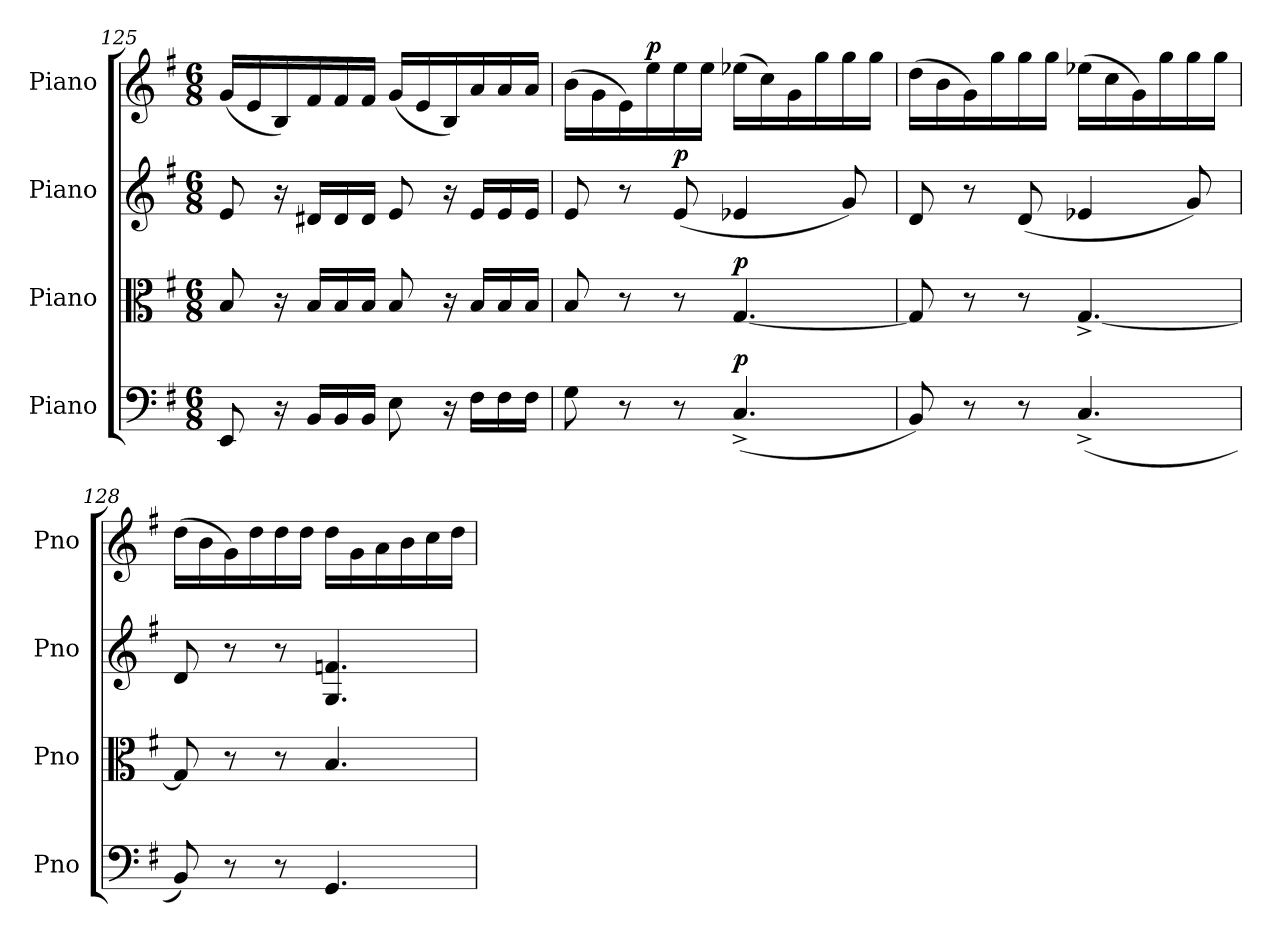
**kern	**dynam	**kern	**dynam	**kern	**dynam	**kern	**dynam
*part4	*part4	*part3	*part3	*part2	*part2	*part1	*part1
*staff4	*staff4	*staff3	*staff3	*staff2	*staff2	*staff1	*staff1
*I"Piano	*	*I"Piano	*	*I"Piano	*	*I"Piano	*
*I'Pno	*	*I'Pno	*	*I'Pno	*	*I'Pno	*
*clefF4	*	*clefC3	*	*clefG2	*	*clefG2	*
*k[f#]	*	*k[f#]	*	*k[f#]	*	*k[f#]	*
*M6/8	*	*M6/8	*	*M6/8	*	*M6/8	*
=125	=125	=125	=125	=125	=125	=125	=125
8EE/	.	8B/	.	8e/	.	(16g/LL	.
.	.	.	.	.	.	16e/	.
16r	.	16r	.	16r	.	16B/)	.
16BB/LL	.	16B/LL	.	16d#X/LL	.	16f#/	.
16BB/	.	16B/	.	16d#/	.	16f#/	.
16BB/JJ	.	16B/JJ	.	16d#/JJ	.	16f#/JJ	.
8E\	.	8B/	.	8e/	.	(16g/LL	.
.	.	.	.	.	.	16e/	.
16r	.	16r	.	16r	.	16B/)	.
16F#\LL	.	16B/LL	.	16e/LL	.	16a/	.
16F#\	.	16B/	.	16e/	.	16a/	.
16F#\JJ	.	16B/JJ	.	16e/JJ	.	16a/JJ	.
=126	=126	=126	=126	=126	=126	=126	=126
8G\	.	8B/	.	8e/	.	(16b\LL	.
.	.	.	.	.	.	16g\	.
8r	.	8r	.	8r	.	16e\)	.
!	!	!	!	!	!	!	!LO:DY:a
.	.	.	.	.	.	16ee\	p
!	!	!	!	!	!LO:DY:a	!	!
8r	.	8r	.	(8e/	p	16ee\	.
.	.	.	.	.	.	16ee\JJ	.
!	!LO:DY:a	!	!LO:DY:a	!	!	!	!
(4.C^/	p	[4.G/	p	4e-X/	.	(16ee-X\LL	.
.	.	.	.	.	.	16cc\)	.
.	.	.	.	.	.	16g\	.
.	.	.	.	.	.	16gg\	.
.	.	.	.	8g/)	.	16gg\	.
.	.	.	.	.	.	16gg\JJ	.
!!LO:LB:g=z
=127	=127	=127	=127	=127	=127	=127	=127
8BB/)	.	8G/]	.	8d/	.	(16dd\LL	.
.	.	.	.	.	.	16b\	.
8r	.	8r	.	8r	.	16g\)	.
.	.	.	.	.	.	16gg\	.
8r	.	8r	.	(8d/	.	16gg\	.
.	.	.	.	.	.	16gg\JJ	.
(4.C^/	.	[4.G^/	.	4e-X/	.	(16ee-X\LL	.
.	.	.	.	.	.	16cc\	.
.	.	.	.	.	.	16g\)	.
.	.	.	.	.	.	16gg\	.
.	.	.	.	8g/)	.	16gg\	.
.	.	.	.	.	.	16gg\JJ	.
=128	=128	=128	=128	=128	=128	=128	=128
8BB/)	.	8G/]	.	8d/	.	(16dd\LL	.
.	.	.	.	.	.	16b\	.
8r	.	8r	.	8r	.	16g\)	.
.	.	.	.	.	.	16dd\	.
8r	.	8r	.	8r	.	16dd\	.
.	.	.	.	.	.	16dd\JJ	.
4.GG/	.	4.B/	.	4.G/ 4.fn/	.	16dd\LL	.
.	.	.	.	.	.	16g\	.
.	.	.	.	.	.	16a\	.
.	.	.	.	.	.	16b\	.
.	.	.	.	.	.	16cc\	.
.	.	.	.	.	.	16dd\JJ	.
=	=	=	=	=	=	=	=
*-	*-	*-	*-	*-	*-	*-	*-
